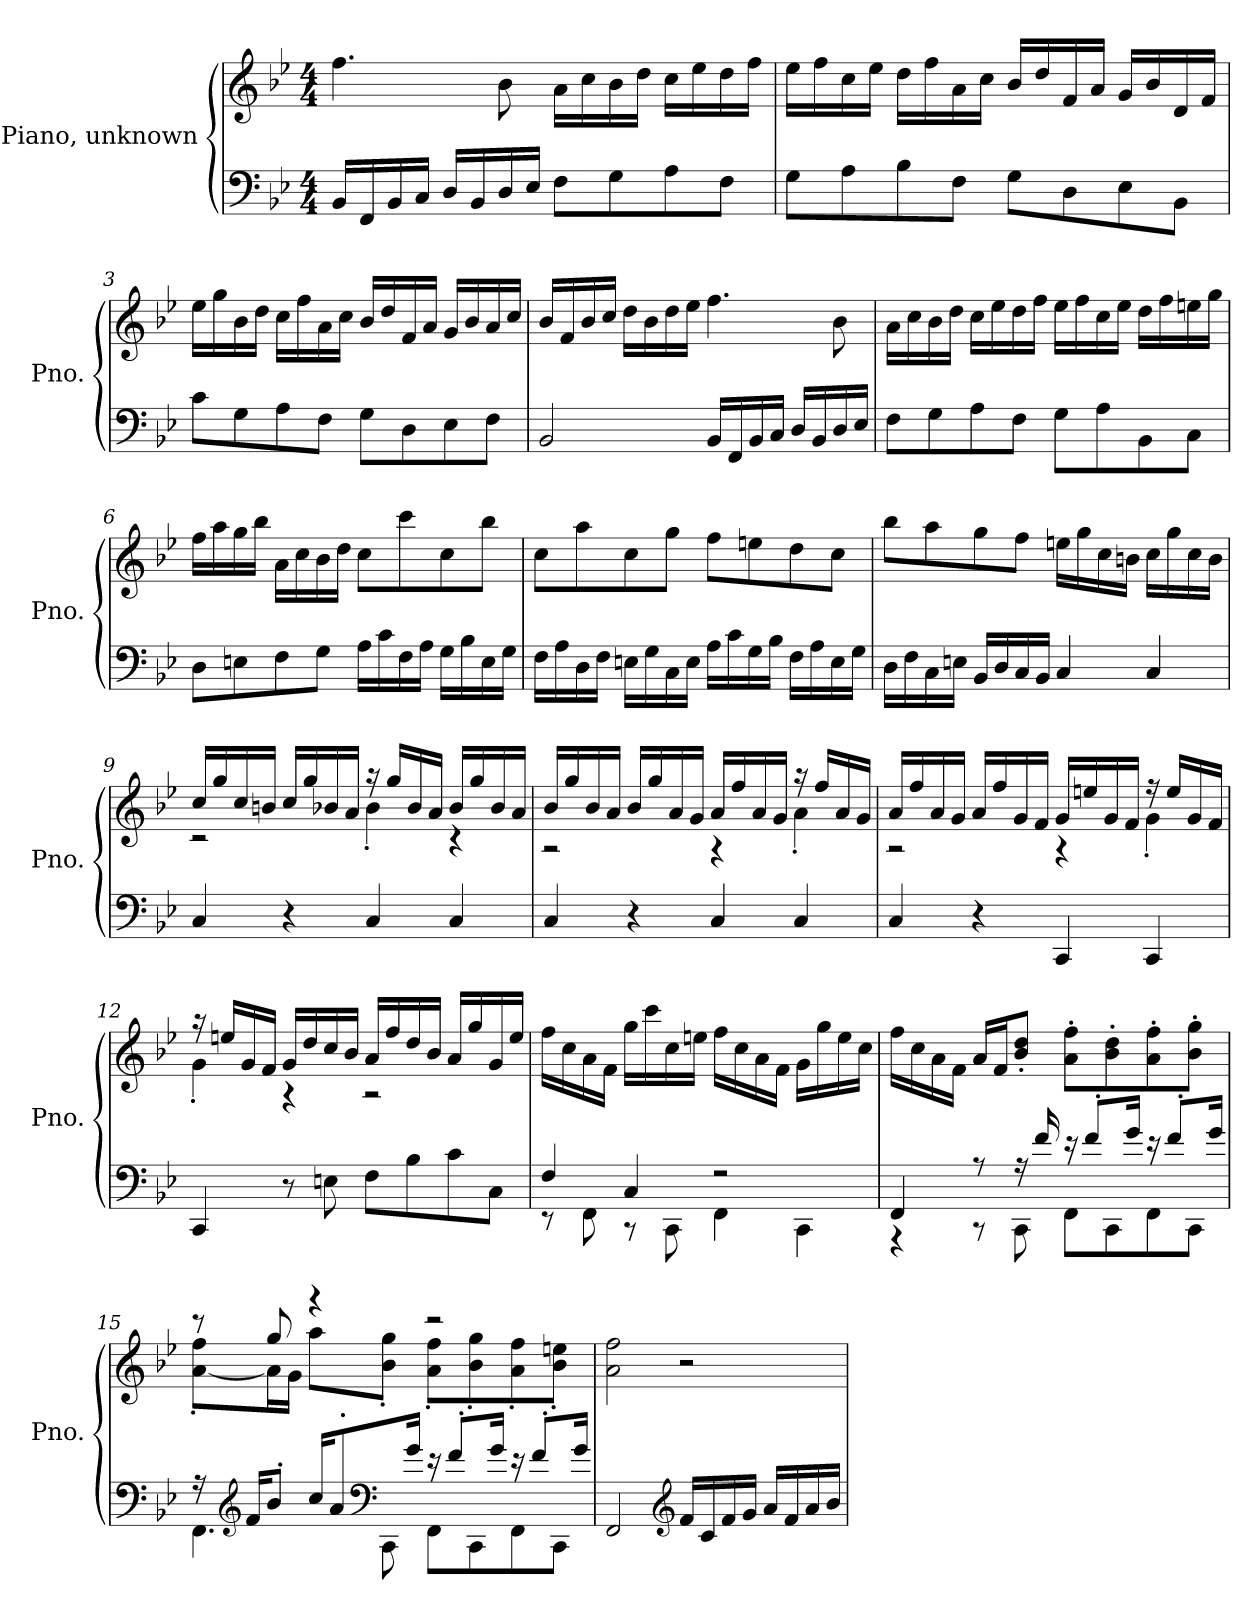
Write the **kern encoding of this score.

**kern	**kern
*part1	*part1
*staff2	*staff1
*I"Piano, unknown	*
*I'Pno.	*
*clefF4	*clefG2
*k[b-e-]	*k[b-e-]
*M4/4	*M4/4
*MM110	*MM110
=1	=1
16BB-/LL	4.ff\
16FF/	.
16BB-/	.
16C/JJ	.
16D/LL	.
16BB-/	.
16D/	8b-\
16E-/JJ	.
8F\L	16a\LL
.	16cc\
8G\	16b-\
.	16dd\JJ
8A\	16cc\LL
.	16ee-\
8F\J	16dd\
.	16ff\JJ
=2	=2
8G\L	16ee-\LL
.	16ff\
8A\	16cc\
.	16ee-\JJ
8B-\	16dd\LL
.	16ff\
8F\J	16a\
.	16cc\JJ
8G\L	16b-/LL
.	16dd/
8D\	16f/
.	16a/JJ
8E-\	16g/LL
.	16b-/
8BB-\J	16d/
.	16f/JJ
!!LO:LB:g=z
=3	=3
8c\L	16ee-\LL
.	16gg\
8G\	16b-\
.	16dd\JJ
8A\	16cc\LL
.	16ff\
8F\J	16a\
.	16cc\JJ
8G\L	16b-/LL
.	16dd/
8D\	16f/
.	16a/JJ
8E-\	16g/LL
.	16b-/
8F\J	16a/
.	16cc/JJ
=4	=4
2BB-/	16b-/LL
.	16f/
.	16b-/
.	16cc/JJ
.	16dd\LL
.	16b-\
.	16dd\
.	16ee-\JJ
16BB-/LL	4.ff\
16FF/	.
16BB-/	.
16C/JJ	.
16D/LL	.
16BB-/	.
16D/	8b-\
16E-/JJ	.
!!LO:LB:g=z
=5	=5
8F\L	16a\LL
.	16cc\
8G\	16b-\
.	16dd\JJ
8A\	16cc\LL
.	16ee-\
8F\J	16dd\
.	16ff\JJ
8G\L	16ee-\LL
.	16ff\
8A\	16cc\
.	16ee-\JJ
8BB-\	16dd\LL
.	16ff\
8C\J	16een\
.	16gg\JJ
=6	=6
8D\L	16ff\LL
.	16aa\
8En\	16gg\
.	16bb-\JJ
8F\	16a\LL
.	16cc\
8G\J	16b-\
.	16dd\JJ
16A\LL	8cc\L
16c\	.
16F\	8ccc\
16A\JJ	.
16G\LL	8cc\
16B-\	.
16E\	8bb-\J
16G\JJ	.
!!LO:LB:g=z
=7	=7
16F\LL	8cc\L
16A\	.
16D\	8aa\
16F\JJ	.
16En\LL	8cc\
16G\	.
16C\	8gg\J
16E\JJ	.
16A\LL	8ff\L
16c\	.
16G\	8een\
16B-\JJ	.
16F\LL	8dd\
16A\	.
16E\	8cc\J
16G\JJ	.
=8	=8
16D\LL	8bb-\L
16F\	.
16C\	8aa\
16En\JJ	.
16BB-/LL	8gg\
16D/	.
16C/	8ff\J
16BB-/JJ	.
4C/	16een\LL
.	16gg\
.	16cc\
.	16bn\JJ
4C/	16cc\LL
.	16gg\
.	16cc\
.	16b\JJ
!!LO:LB:g=z
=9	=9
*	*^
4C/	16cc/LL	2r
.	16gg/	.
.	16cc/	.
.	16bn/JJ	.
4r	16cc/LL	.
.	16gg/	.
.	16b-X/	.
.	16a/JJ	.
4C/	16r	4b-'\
.	16gg/LL	.
.	16b-/	.
.	16a/JJ	.
4C/	16b-/LL	4r
.	16gg/	.
.	16b-/	.
.	16a/JJ	.
=10	=10	=10
4C/	16b-/LL	2r
.	16gg/	.
.	16b-/	.
.	16a/JJ	.
4r	16b-/LL	.
.	16gg/	.
.	16a/	.
.	16g/JJ	.
4C/	16a/LL	4r
.	16ff/	.
.	16a/	.
.	16g/JJ	.
4C/	16r	4a'\
.	16ff/LL	.
.	16a/	.
.	16g/JJ	.
!!LO:LB:g=z	!!
=11	=11	=11
4C/	16a/LL	2r
.	16ff/	.
.	16a/	.
.	16g/JJ	.
4r	16a/LL	.
.	16ff/	.
.	16g/	.
.	16f/JJ	.
4CC/	16g/LL	4r
.	16een/	.
.	16g/	.
.	16f/JJ	.
4CC/	16r	4g'\
.	16ee/LL	.
.	16g/	.
.	16f/JJ	.
=12	=12	=12
4CC/	16r	4g'\
.	16een/LL	.
.	16g/	.
.	16f/JJ	.
8r	16g/LL	4r
.	16dd/	.
8En\	16cc/	.
.	16b-/JJ	.
8F\L	16a/LL	2r
.	16ff/	.
8B-\	16dd/	.
.	16b-/JJ	.
8c\	16a/LL	.
.	16gg/	.
8C\J	16g/	.
.	16ee/JJ	.
*	*v	*v
!!LO:PB:g=z
=13	=13
*^	*
4F/	8r	16ff\LL
.	.	16cc\
.	8FF\	16a\
.	.	16f\JJ
4C/	8r	16gg\LL
.	.	16ccc\
.	8CC\	16cc\
.	.	16een\JJ
2r	4FF\	16ff\LL
.	.	16cc\
.	.	16a\
.	.	16f\JJ
.	4CC\	16g\LL
.	.	16gg\
.	.	16ee\
.	.	16cc\JJ
=14	=14	=14
4FF/	4r	16ff\LL
.	.	16cc\
.	.	16a\
.	.	16f\JJ
8r	8r	16a/LL
.	.	16f/J
16r	8CC\	8b-/' 8dd/'J
16f/	.	.
16r	8FF\L	8a\' 8ff\'L
8f'/L	.	.
.	8CC\	8b-\' 8dd\'
16g/Jk	.	.
16r	8FF\	8a\' 8ff\'
8f'/L	.	.
.	8CC\J	8b-\' 8gg\'J
16g/Jk	.	.
!!LO:LB:g=z
=15	=15	=15
*	*	*^
16r	4.FF\	8r	[8a\' 8ff\'L
*clefG2	*	*	*
16f/KL	.	.	.
8b-'/J	.	8gg/	16a\L]
.	.	.	16g\JJ
16cc/KL	.	4r	8aa\L
8a'/	.	.	.
*clefF4	*	*	*
.	8CC\	.	8b-\' 8gg\'J
16g/Jk	.	.	.
16r	8FF\L	2r	8a\' 8ff\'L
8f'/L	.	.	.
.	8CC\	.	8b-\' 8gg\'
16g/Jk	.	.	.
16r	8FF\	.	8a\' 8ff\'
8f'/L	.	.	.
.	8CC\J	.	8b-\' 8een\'J
16g/Jk	.	.	.
*v	*v	*	*
*	*v	*v
=16	=16
2FF/	2a\ 2ff\
*clefG2	*
16f/LL	2r
16c/	.
16f/	.
16g/JJ	.
16a/LL	.
16f/	.
16a/	.
16b-/JJ	.
=	=
*-	*-
